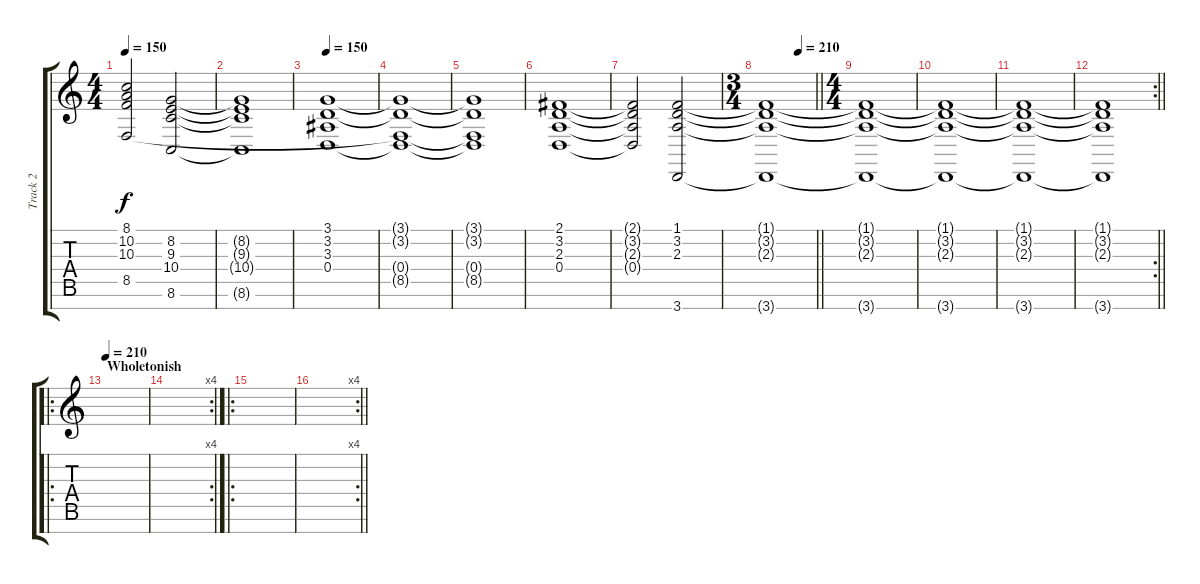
\track ("Track 2" "Track 2") {instrument acousticgrandpiano}
\staff {score tabs}
\tuning (E4 B3 G3 D3 A2 E2 B1) {hide}
\ts (4 4)
\tempo 150
\clef g2
\ks c
(8.1{t} 10.2{t} 10.3{t} 8.5{t}).2{dy f} (8.2 9.3 10.4 8.6).2 |
(8.2{t} 9.3{t} 10.4{t} 8.6{t}).1 |
\tempo 150
(3.1 3.2 3.3 0.4).1 |
(3.1{t} 3.2{t} 0.4{t} 8.5{t}).1 |
(3.1{t} 3.2{t} 0.4{t} 8.5{t}).1 |
(2.1 3.2 2.3 0.4).1 |
(2.1{t} 3.2{t} 2.3{t} 0.4{t}).2 (1.1 3.2 2.3 3.7).2 |
\ts (3 4)
\tempo (210 0.6666666666666666)
\barLineRight lightlight
(1.1{t} 3.2{t} 2.3{t} 3.7{t}).1 |
\ts (4 4)
(1.1{t} 3.2{t} 2.3{t} 3.7{t}).1 |
(1.1{t} 3.2{t} 2.3{t} 3.7{t}).1 |
(1.1{t} 3.2{t} 2.3{t} 3.7{t}).1 |
\rc 2
\barLineRight lightlight
(1.1{t} 3.2{t} 2.3{t} 3.7{t}).1 |
\ro
\section ("" "Wholetonish")
\tempo 210
|
\rc 4
|
\ro
|
\rc 4
\barLineRight lightlight
